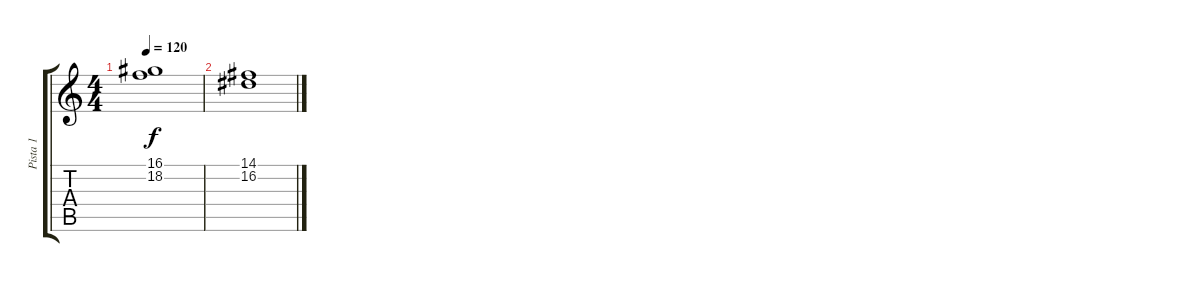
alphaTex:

\track ("Pista 1" "Pista 1") {instrument brasssection}
\staff {score tabs}
\tuning (E4 B3 G3 D3 A2 E2) {hide}
\ts (4 4)
\tempo 120
\clef g2
\ks c
(16.1 18.2).1{dy f} |
(14.1 16.2).1
